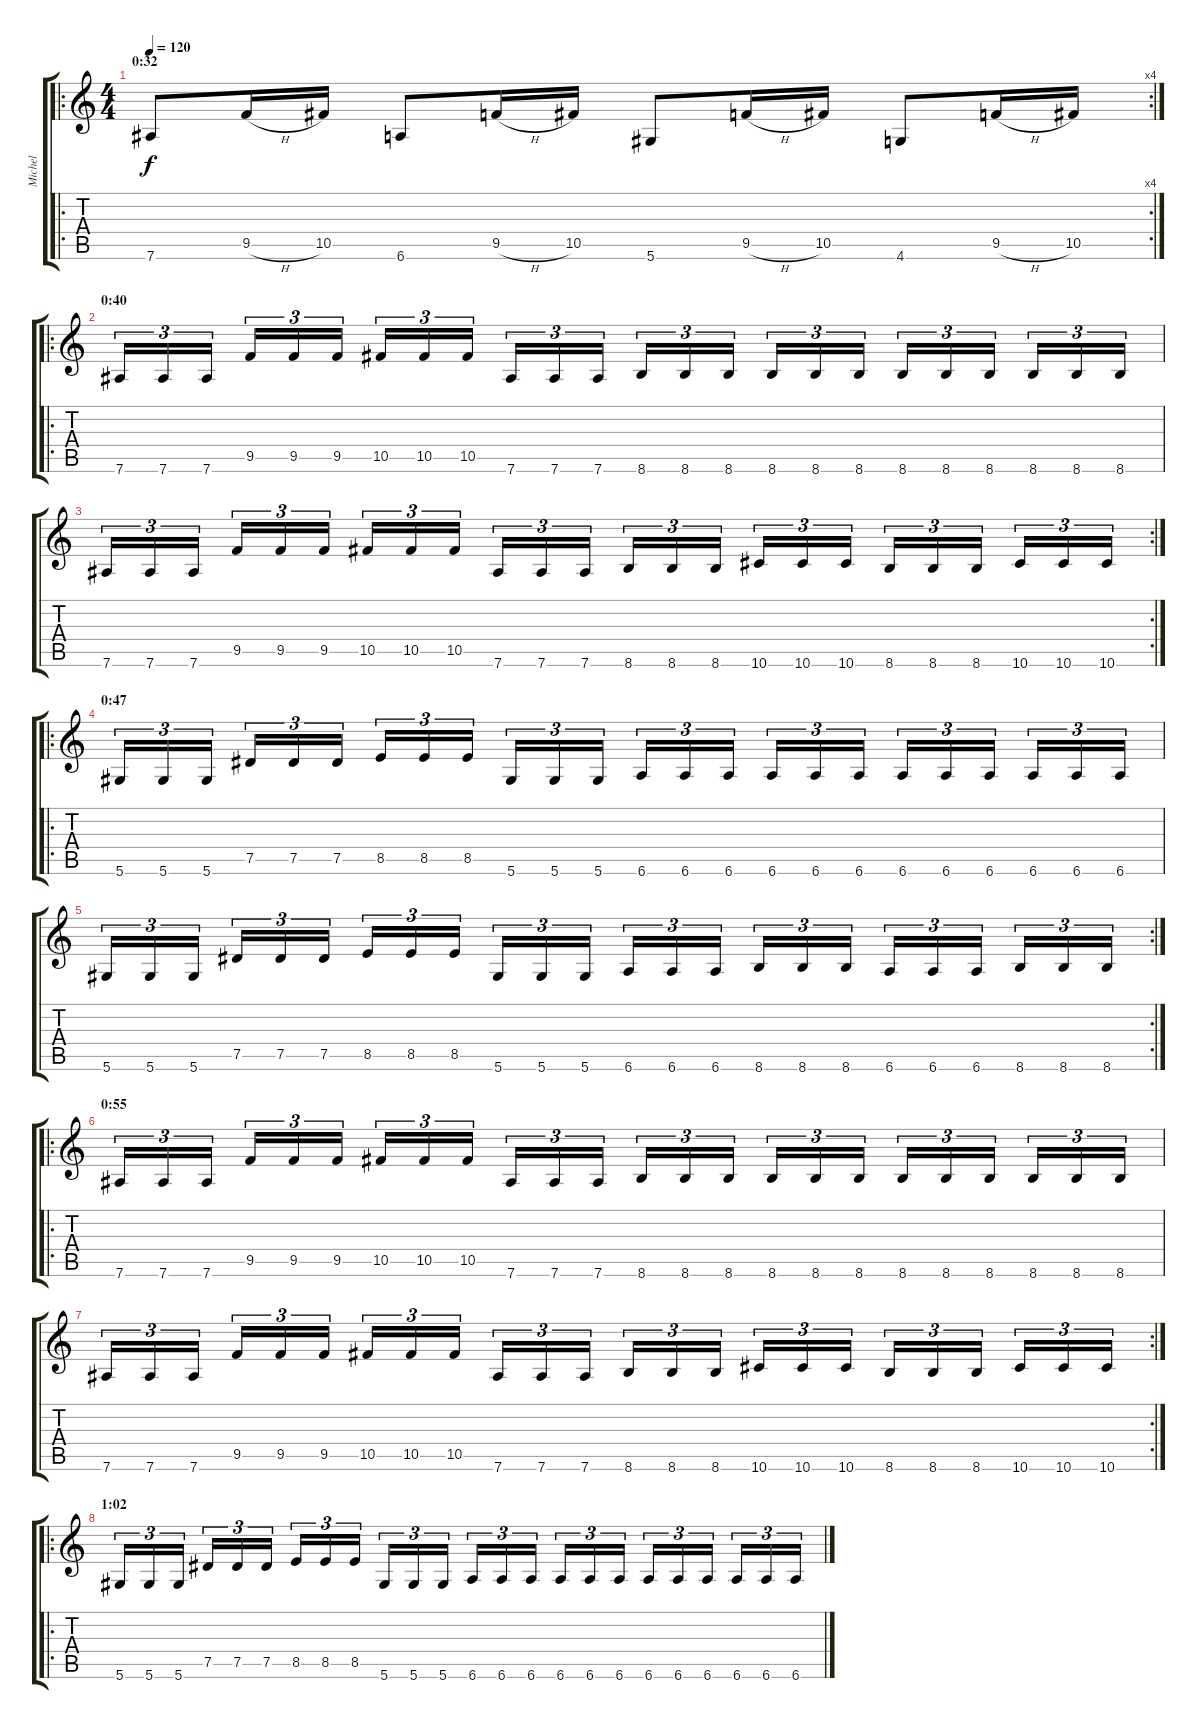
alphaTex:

\track ("Michel" "Michel") {instrument distortionguitar}
\staff {score tabs}
\tuning (Eb4 Bb3 Gb3 Db3 Ab2 Eb2) {hide}
\ro
\rc 4
\ts (4 4)
\section ("" "0:32")
\tempo 120
\clef g2
\ks c
7.6.8{dy f} 9.5{h}.16 10.5.16 6.6.8 9.5{h}.16 10.5.16 5.6.8 9.5{h}.16 10.5.16 4.6.8 9.5{h}.16 10.5.16 |
\ro
\section ("" "0:40")
7.6.16{tu (3 2)} 7.6.16{tu (3 2)} 7.6.16{tu (3 2)} 9.5.16{tu (3 2)} 9.5.16{tu (3 2)} 9.5.16{tu (3 2)} 10.5.16{tu (3 2)} 10.5.16{tu (3 2)} 10.5.16{tu (3 2)} 7.6.16{tu (3 2)} 7.6.16{tu (3 2)} 7.6.16{tu (3 2)} 8.6.16{tu (3 2)} 8.6.16{tu (3 2)} 8.6.16{tu (3 2)} 8.6.16{tu (3 2)} 8.6.16{tu (3 2)} 8.6.16{tu (3 2)} 8.6.16{tu (3 2)} 8.6.16{tu (3 2)} 8.6.16{tu (3 2)} 8.6.16{tu (3 2)} 8.6.16{tu (3 2)} 8.6.16{tu (3 2)} |
\rc 2
7.6.16{tu (3 2)} 7.6.16{tu (3 2)} 7.6.16{tu (3 2)} 9.5.16{tu (3 2)} 9.5.16{tu (3 2)} 9.5.16{tu (3 2)} 10.5.16{tu (3 2)} 10.5.16{tu (3 2)} 10.5.16{tu (3 2)} 7.6.16{tu (3 2)} 7.6.16{tu (3 2)} 7.6.16{tu (3 2)} 8.6.16{tu (3 2)} 8.6.16{tu (3 2)} 8.6.16{tu (3 2)} 10.6.16{tu (3 2)} 10.6.16{tu (3 2)} 10.6.16{tu (3 2)} 8.6.16{tu (3 2)} 8.6.16{tu (3 2)} 8.6.16{tu (3 2)} 10.6.16{tu (3 2)} 10.6.16{tu (3 2)} 10.6.16{tu (3 2)} |
\ro
\section ("" "0:47")
5.6.16{tu (3 2)} 5.6.16{tu (3 2)} 5.6.16{tu (3 2)} 7.5.16{tu (3 2)} 7.5.16{tu (3 2)} 7.5.16{tu (3 2)} 8.5.16{tu (3 2)} 8.5.16{tu (3 2)} 8.5.16{tu (3 2)} 5.6.16{tu (3 2)} 5.6.16{tu (3 2)} 5.6.16{tu (3 2)} 6.6.16{tu (3 2)} 6.6.16{tu (3 2)} 6.6.16{tu (3 2)} 6.6.16{tu (3 2)} 6.6.16{tu (3 2)} 6.6.16{tu (3 2)} 6.6.16{tu (3 2)} 6.6.16{tu (3 2)} 6.6.16{tu (3 2)} 6.6.16{tu (3 2)} 6.6.16{tu (3 2)} 6.6.16{tu (3 2)} |
\rc 2
5.6.16{tu (3 2)} 5.6.16{tu (3 2)} 5.6.16{tu (3 2)} 7.5.16{tu (3 2)} 7.5.16{tu (3 2)} 7.5.16{tu (3 2)} 8.5.16{tu (3 2)} 8.5.16{tu (3 2)} 8.5.16{tu (3 2)} 5.6.16{tu (3 2)} 5.6.16{tu (3 2)} 5.6.16{tu (3 2)} 6.6.16{tu (3 2)} 6.6.16{tu (3 2)} 6.6.16{tu (3 2)} 8.6.16{tu (3 2)} 8.6.16{tu (3 2)} 8.6.16{tu (3 2)} 6.6.16{tu (3 2)} 6.6.16{tu (3 2)} 6.6.16{tu (3 2)} 8.6.16{tu (3 2)} 8.6.16{tu (3 2)} 8.6.16{tu (3 2)} |
\ro
\section ("" "0:55")
7.6.16{tu (3 2)} 7.6.16{tu (3 2)} 7.6.16{tu (3 2)} 9.5.16{tu (3 2)} 9.5.16{tu (3 2)} 9.5.16{tu (3 2)} 10.5.16{tu (3 2)} 10.5.16{tu (3 2)} 10.5.16{tu (3 2)} 7.6.16{tu (3 2)} 7.6.16{tu (3 2)} 7.6.16{tu (3 2)} 8.6.16{tu (3 2)} 8.6.16{tu (3 2)} 8.6.16{tu (3 2)} 8.6.16{tu (3 2)} 8.6.16{tu (3 2)} 8.6.16{tu (3 2)} 8.6.16{tu (3 2)} 8.6.16{tu (3 2)} 8.6.16{tu (3 2)} 8.6.16{tu (3 2)} 8.6.16{tu (3 2)} 8.6.16{tu (3 2)} |
\rc 2
7.6.16{tu (3 2)} 7.6.16{tu (3 2)} 7.6.16{tu (3 2)} 9.5.16{tu (3 2)} 9.5.16{tu (3 2)} 9.5.16{tu (3 2)} 10.5.16{tu (3 2)} 10.5.16{tu (3 2)} 10.5.16{tu (3 2)} 7.6.16{tu (3 2)} 7.6.16{tu (3 2)} 7.6.16{tu (3 2)} 8.6.16{tu (3 2)} 8.6.16{tu (3 2)} 8.6.16{tu (3 2)} 10.6.16{tu (3 2)} 10.6.16{tu (3 2)} 10.6.16{tu (3 2)} 8.6.16{tu (3 2)} 8.6.16{tu (3 2)} 8.6.16{tu (3 2)} 10.6.16{tu (3 2)} 10.6.16{tu (3 2)} 10.6.16{tu (3 2)} |
\ro
\section ("" "1:02")
5.6.16{tu (3 2)} 5.6.16{tu (3 2)} 5.6.16{tu (3 2)} 7.5.16{tu (3 2)} 7.5.16{tu (3 2)} 7.5.16{tu (3 2)} 8.5.16{tu (3 2)} 8.5.16{tu (3 2)} 8.5.16{tu (3 2)} 5.6.16{tu (3 2)} 5.6.16{tu (3 2)} 5.6.16{tu (3 2)} 6.6.16{tu (3 2)} 6.6.16{tu (3 2)} 6.6.16{tu (3 2)} 6.6.16{tu (3 2)} 6.6.16{tu (3 2)} 6.6.16{tu (3 2)} 6.6.16{tu (3 2)} 6.6.16{tu (3 2)} 6.6.16{tu (3 2)} 6.6.16{tu (3 2)} 6.6.16{tu (3 2)} 6.6.16{tu (3 2)}
